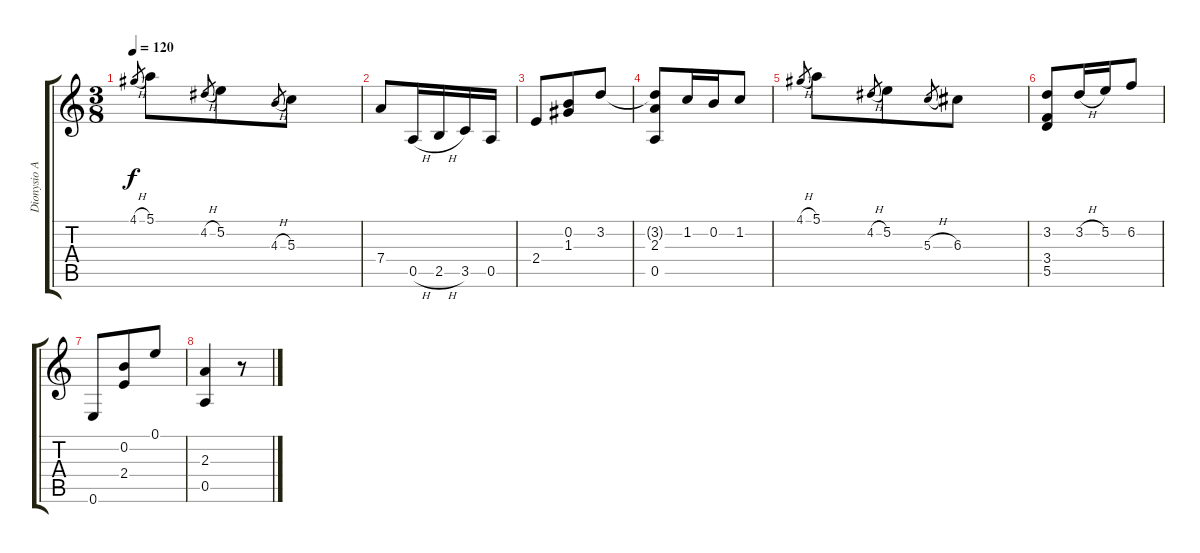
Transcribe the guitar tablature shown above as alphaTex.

\track ("Dionysio Aguado" "Dionysio A") {instrument acousticguitarnylon}
\staff {score tabs}
\tuning (E4 B3 G3 D3 A2 E2) {hide}
\ts (3 8)
\tempo 120
\clef g2
\ks c
4.1{h}.8{gr dy f} 5.1.8 4.2{h}.8{gr} 5.2.8 4.3{h}.8{gr} 5.3.8 |
7.4.8 0.5{h}.16 2.5{h}.16 3.5.16 0.5.16 |
2.4.8 (0.2 1.3).8 3.2.8 |
(3.2{t} 2.3 0.5).8 1.2.16 0.2.16 1.2.8 |
4.1{h}.8{gr} 5.1.8 4.2{h}.8{gr} 5.2.8 5.3{h}.8{gr} 6.3.8 |
(3.2 3.4 5.5).8 3.2{h}.16 5.2.16 6.2.8 |
0.6.8 (0.2 2.4).8 0.1.8 |
(2.3 0.5).4 r.8
